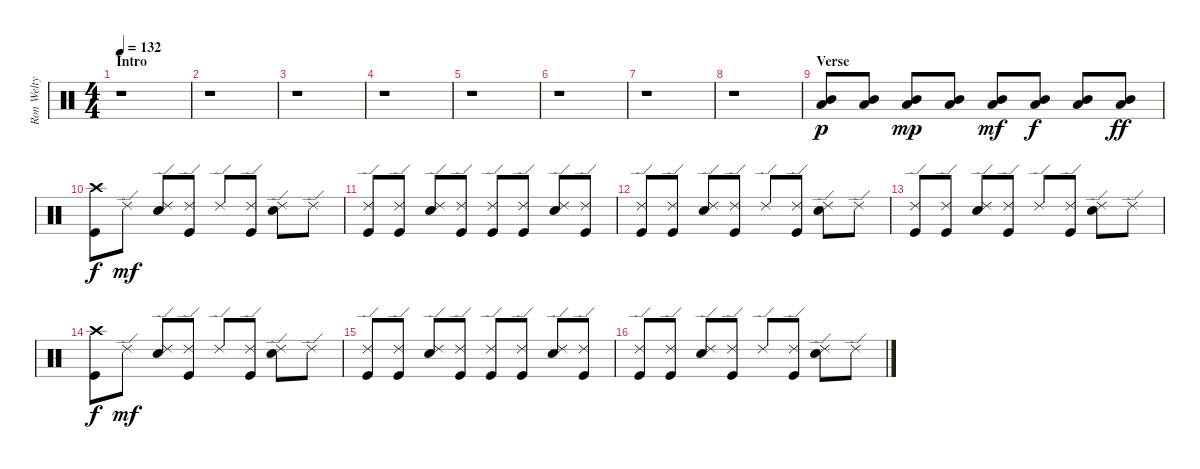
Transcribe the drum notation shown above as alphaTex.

\track ("Ron Welty" "Ron Welty") {instrument percussion}
\staff {score}
\articulation defaults
\ts (4 4)
\section ("" "Intro")
\tempo 132
\clef neutral
\ks c
r.1{dy p} |
r.1 |
r.1 |
r.1 |
r.1 |
r.1 |
r.1 |
r.1 |
\section ("" "Verse")
("Mid Tom (hit)" "Low Floor Tom (hit)").8 ("Mid Tom (hit)" "Low Floor Tom (hit)").8 ("Mid Tom (hit)" "Low Floor Tom (hit)").8{dy mp} ("Mid Tom (hit)" "Low Floor Tom (hit)").8 ("Mid Tom (hit)" "Low Floor Tom (hit)").8{dy mf} ("Mid Tom (hit)" "Low Floor Tom (hit)").8{dy f} ("Mid Tom (hit)" "Low Floor Tom (hit)").8 ("Mid Tom (hit)" "Low Floor Tom (hit)").8{dy ff} |
("Kick (hit)" "Crash high (hit)").8{dy f} "Ride (edge) 2".8{dy mf} ("Electric Snare (hit)" "Ride (edge) 2").8 ("Kick (hit)" "Ride (edge) 2").8 "Ride (edge) 2".8 ("Kick (hit)" "Ride (edge) 2").8 ("Electric Snare (hit)" "Ride (edge) 2").8 "Ride (edge) 2".8 |
("Kick (hit)" "Ride (edge) 2").8 ("Kick (hit)" "Ride (edge) 2").8 ("Electric Snare (hit)" "Ride (edge) 2").8 ("Kick (hit)" "Ride (edge) 2").8 ("Kick (hit)" "Ride (edge) 2").8 ("Kick (hit)" "Ride (edge) 2").8 ("Electric Snare (hit)" "Ride (edge) 2").8 ("Kick (hit)" "Ride (edge) 2").8 |
("Kick (hit)" "Ride (edge) 2").8 ("Kick (hit)" "Ride (edge) 2").8 ("Electric Snare (hit)" "Ride (edge) 2").8 ("Kick (hit)" "Ride (edge) 2").8 "Ride (edge) 2".8 ("Kick (hit)" "Ride (edge) 2").8 ("Electric Snare (hit)" "Ride (edge) 2").8 "Ride (edge) 2".8 |
("Kick (hit)" "Ride (edge) 2").8 ("Kick (hit)" "Ride (edge) 2").8 ("Electric Snare (hit)" "Ride (edge) 2").8 ("Kick (hit)" "Ride (edge) 2").8 "Ride (edge) 2".8 ("Kick (hit)" "Ride (edge) 2").8 ("Electric Snare (hit)" "Ride (edge) 2").8 "Ride (edge) 2".8 |
("Kick (hit)" "Crash high (hit)").8{dy f} "Ride (edge) 2".8{dy mf} ("Electric Snare (hit)" "Ride (edge) 2").8 ("Kick (hit)" "Ride (edge) 2").8 "Ride (edge) 2".8 ("Kick (hit)" "Ride (edge) 2").8 ("Electric Snare (hit)" "Ride (edge) 2").8 "Ride (edge) 2".8 |
("Kick (hit)" "Ride (edge) 2").8 ("Kick (hit)" "Ride (edge) 2").8 ("Electric Snare (hit)" "Ride (edge) 2").8 ("Kick (hit)" "Ride (edge) 2").8 ("Kick (hit)" "Ride (edge) 2").8 ("Kick (hit)" "Ride (edge) 2").8 ("Electric Snare (hit)" "Ride (edge) 2").8 ("Kick (hit)" "Ride (edge) 2").8 |
("Kick (hit)" "Ride (edge) 2").8 ("Kick (hit)" "Ride (edge) 2").8 ("Electric Snare (hit)" "Ride (edge) 2").8 ("Kick (hit)" "Ride (edge) 2").8 "Ride (edge) 2".8 ("Kick (hit)" "Ride (edge) 2").8 ("Electric Snare (hit)" "Ride (edge) 2").8 "Ride (edge) 2".8
